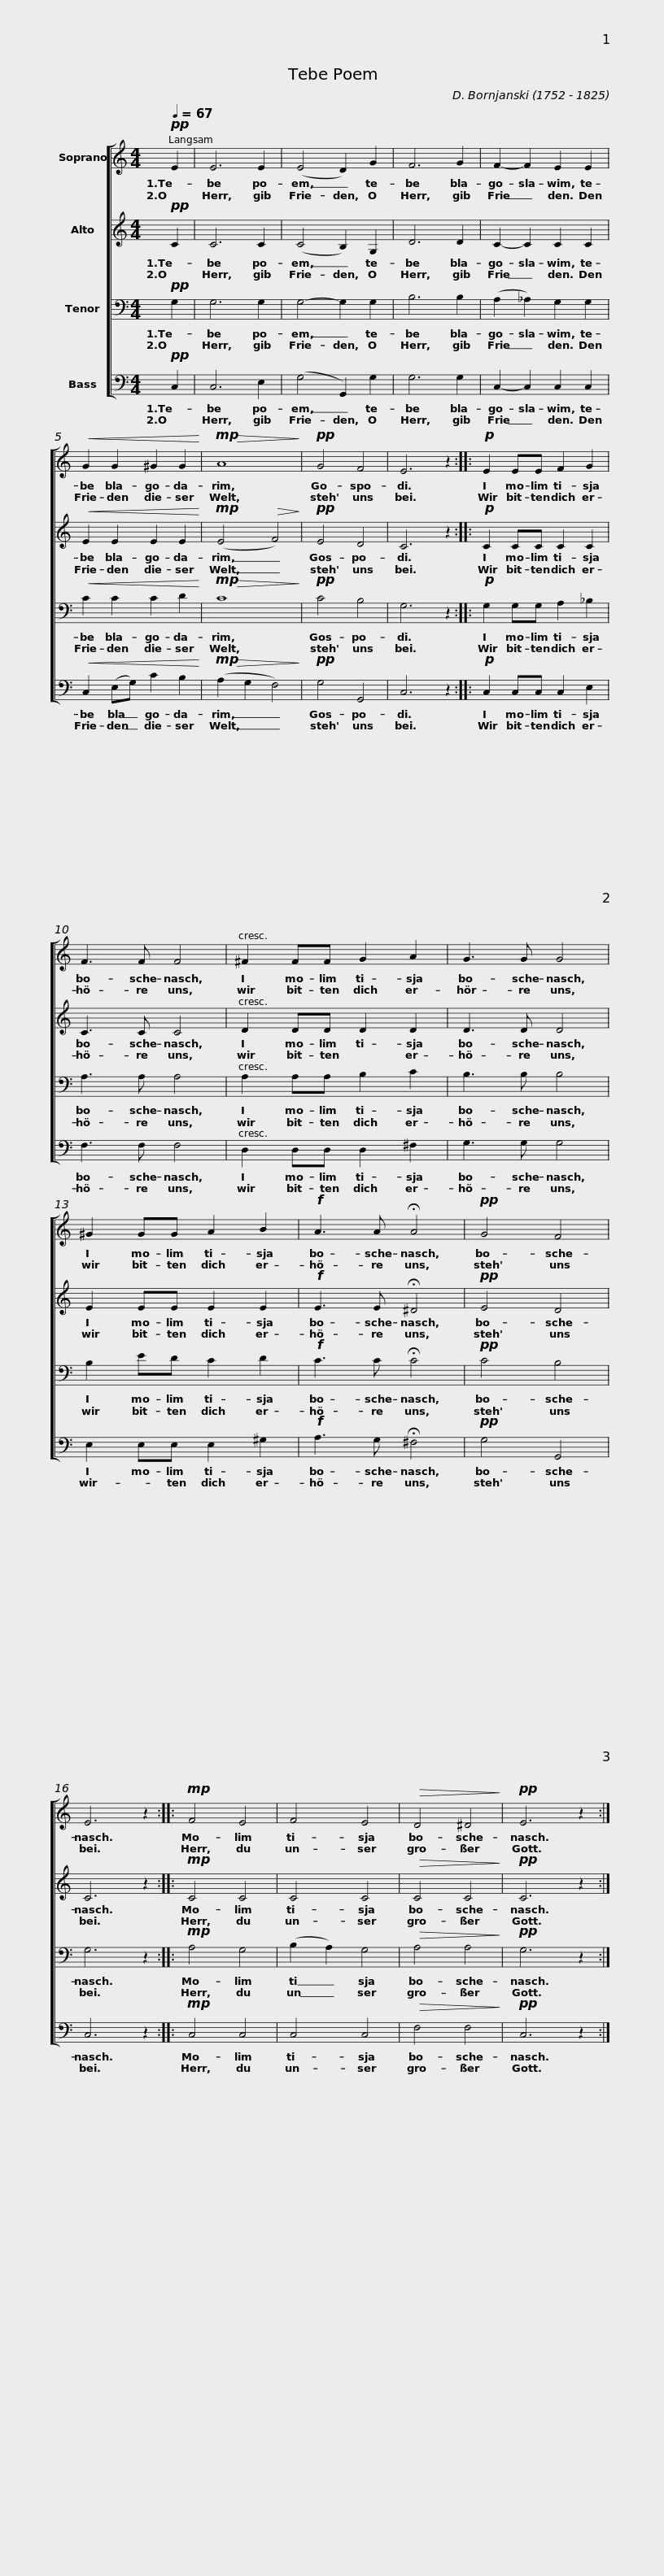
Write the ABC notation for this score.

X:1
%%score [ 1 2 3 4 ]
L:1/8
Q:1/4=67
M:4/4
I:linebreak $
K:C
V:1 treble
V:2 treble
V:3 bass
V:4 bass
V:1
!pp! E2 | E6 E2 | (E4 D2) G2 | F6 G2 | F2- F2 E2 E2 | %5
!<(! G2 G2 ^G2 G2!<)! |$!mp!!>(! A8!>)! |!pp! G4 F4 | E6 z2 ::!p! E2 EE F2 G2 | %10
 F3 F F4 | ^F2 FF G2 A2 |$ G3 G G4 | ^G2 GG A2 B2 |!f! A3 A !fermata!A4 | %15
!pp! G4 F4 | E6 z2 ::!mp! F4 E4 |$ F4 E4 |!>(! D4 ^D4!>)! | %20
!pp! E6 z2 :| %21
V:2
!pp! C2 | C6 C2 | (C4 B,2) G,2 | D6 D2 | C2- C2 C2 C2 | %5
!<(! E2 E2 E2 E2!<)! |$!mp! (E4!>(! F4)!>)! |!pp! E4 D4 | C6 z2 ::!p! C2 CC C2 C2 | %10
 C3 C C4 | D2 DD D2 D2 |$ D3 D D4 | E2 EE E2 E2 |!f! E3 E !fermata!^D4 | %15
!pp! E4 D4 | C6 z2 ::!mp! C4 C4 |$ C4 C4 |!>(! C4 C4!>)! | %20
!pp! C6 z2 :| %21
V:3
!pp! G,2 | G,6 G,2 | G,4- G,2 G,2 | B,6 B,2 | (A,2 _A,2) G,2 G,2 | %5
!<(! C2 C2 C2 D2!<)! |$!mp!!>(! C8!>)! |!pp! C4 B,4 | G,6 z2 ::!p! G,2 G,G, A,2 _B,2 | %10
 A,3 A, A,4 | A,2 A,A, B,2 C2 |$ B,3 B, B,4 | B,2 ED C2 D2 |!f! C3 C !fermata!C4 | %15
!pp! C4 B,4 | G,6 z2 ::!mp! A,4 G,4 |$ (B,2 A,2) G,4 |!>(! A,4 A,4!>)! | %20
!pp! G,6 z2 :| %21
V:4
!pp! C,2 | C,6 E,2 | (G,4 G,,2) G,2 | G,6 G,2 | C,2- C,2 C,2 C,2 | %5
!<(! C,2 (E,G,) C2 B,2!<)! |$!mp!!>(! (A,2 G,2 F,4)!>)! |!pp! G,4 G,,4 | C,6 z2 ::!p! C,2 C,C, C,2 E,2 | %10
 F,3 F, F,4 | D,2 D,D, D,2 ^F,2 |$ G,3 G, G,4 | E,2 E,E, E,2 ^G,2 |!f! A,3 G, !fermata!^F,4 | %15
!pp! G,4 G,,4 | C,6 z2 ::!mp! C,4 C,4 |$ C,4 C,4 |!>(! F,4 F,4!>)! | %20
!pp! C,6 z2 :| %21
